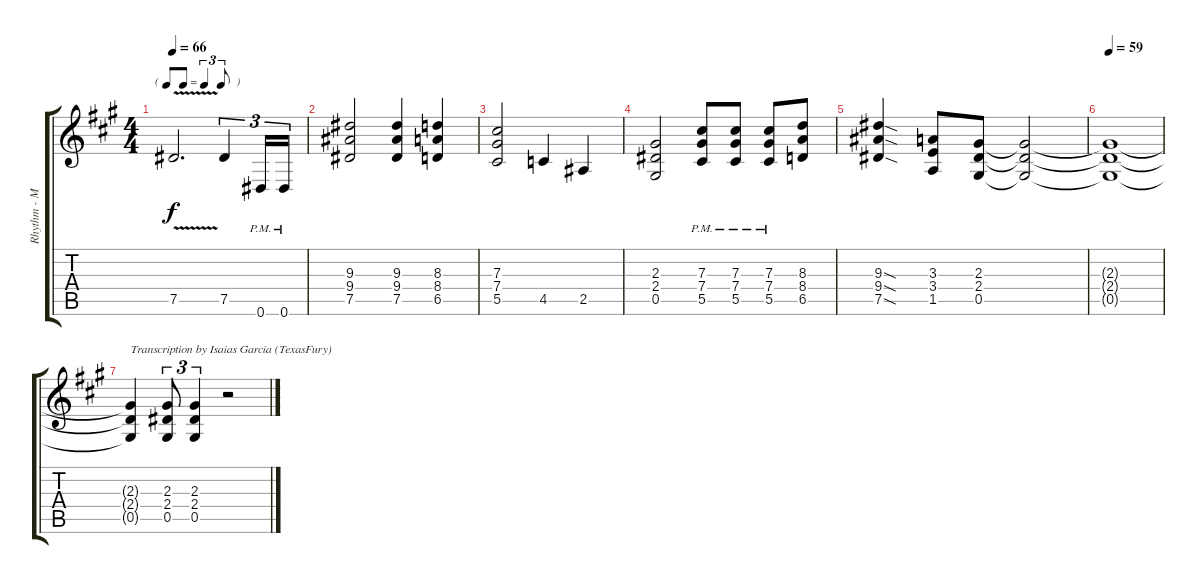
\track ("Rhythm - Michael" "Rhythm - M") {instrument distortionguitar}
\staff {score tabs}
\tuning (Eb4 Bb3 Gb3 Db3 Ab2 Eb2) {hide}
\ts (4 4)
\tf triplet8th
\tempo 66
\clef g2
\ks a
7.5{v}.2{d dy f} 7.5.4{tu (3 2)} 0.6{pm}.16{tu (3 2)} 0.6{pm}.16{tu (3 2)} |
(9.3 9.4 7.5).2 (9.3 9.4 7.5).4 (8.3 8.4 6.5).4 |
(7.3 7.4 5.5).2 4.5.4 2.5.4 |
(2.3 2.4 0.5).2 (7.3{pm} 7.4{pm} 5.5{pm}).8 (7.3{pm} 7.4{pm} 5.5{pm}).8 (7.3{pm} 7.4{pm} 5.5{pm}).8 (8.3 8.4 6.5).8 |
(9.3{sod} 9.4{sod} 7.5{sod}).4 (3.3 3.4 1.5).8 (2.3 2.4 0.5).8 (2.3{t} 2.4{t} 0.5{t}).2 |
\tempo 59
(2.3{t} 2.4{t} 0.5{t}).1 |
(2.3{t} 2.4{t} 0.5{t}).4{txt "Transcription by Isaias Garcia (TexasFury)"} (2.3 2.4 0.5).8{tu (3 2)} (2.3 2.4 0.5).4{tu (3 2)} r.2
